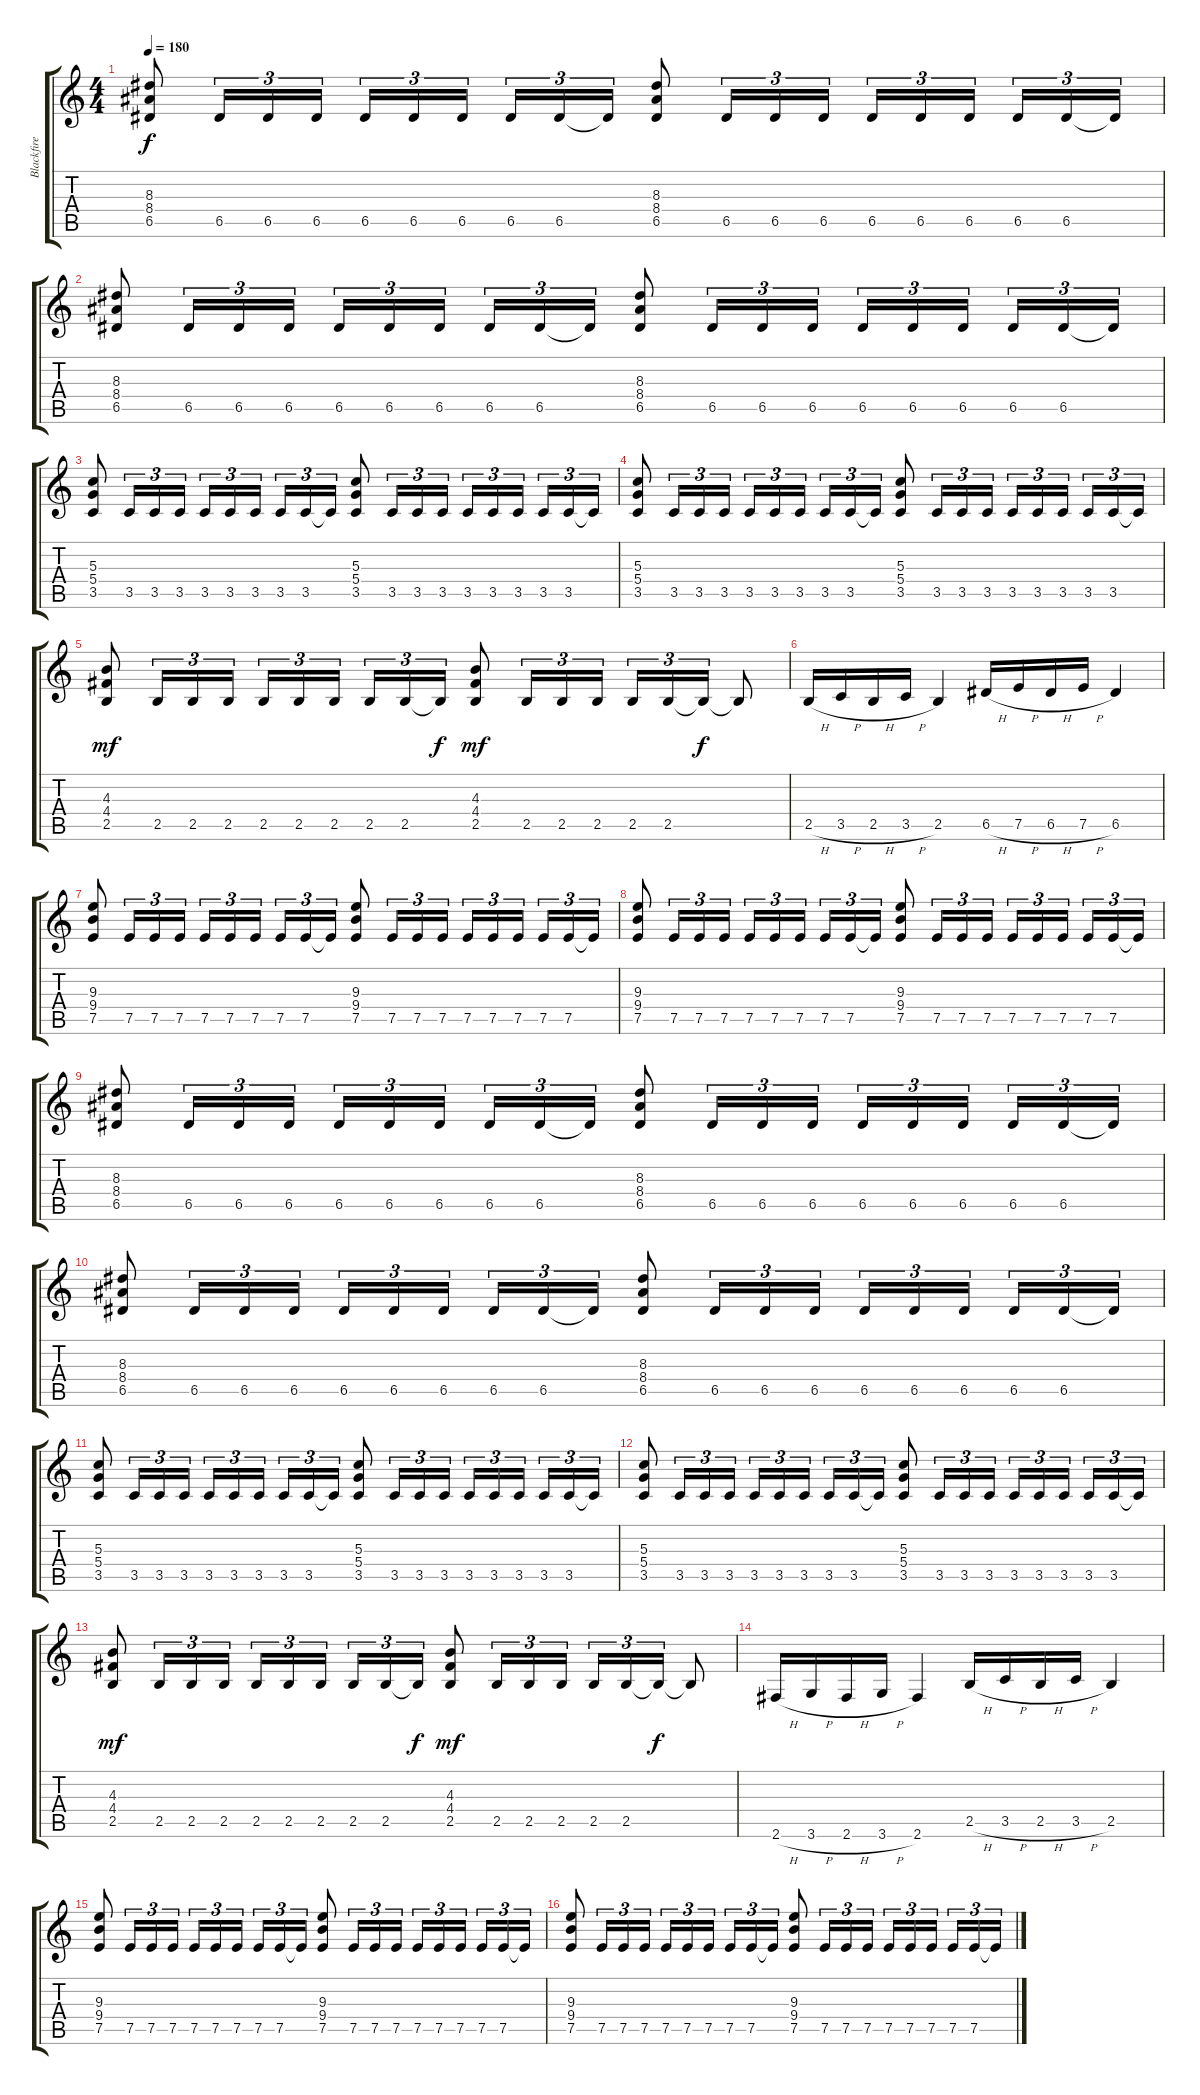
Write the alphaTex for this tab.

\track ("Blackfire (r)" "Blackfire ") {instrument distortionguitar}
\staff {score tabs}
\tuning (E4 B3 G3 D3 A2 E2) {hide}
\ts (4 4)
\tempo 180
\clef g2
\ks c
(8.3 8.4 6.5).8{dy f} 6.5.16{tu (3 2)} 6.5.16{tu (3 2)} 6.5.16{tu (3 2)} 6.5.16{tu (3 2)} 6.5.16{tu (3 2)} 6.5.16{tu (3 2) beam splitsecondary} 6.5.16{tu (3 2)} 6.5.16{tu (3 2)} 6.5{t}.16{tu (3 2)} (8.3 8.4 6.5).8 6.5.16{tu (3 2)} 6.5.16{tu (3 2)} 6.5.16{tu (3 2)} 6.5.16{tu (3 2)} 6.5.16{tu (3 2)} 6.5.16{tu (3 2) beam splitsecondary} 6.5.16{tu (3 2)} 6.5.16{tu (3 2)} 6.5{t}.16{tu (3 2)} |
(8.3 8.4 6.5).8 6.5.16{tu (3 2)} 6.5.16{tu (3 2)} 6.5.16{tu (3 2)} 6.5.16{tu (3 2)} 6.5.16{tu (3 2)} 6.5.16{tu (3 2) beam splitsecondary} 6.5.16{tu (3 2)} 6.5.16{tu (3 2)} 6.5{t}.16{tu (3 2)} (8.3 8.4 6.5).8 6.5.16{tu (3 2)} 6.5.16{tu (3 2)} 6.5.16{tu (3 2)} 6.5.16{tu (3 2)} 6.5.16{tu (3 2)} 6.5.16{tu (3 2) beam splitsecondary} 6.5.16{tu (3 2)} 6.5.16{tu (3 2)} 6.5{t}.16{tu (3 2)} |
(5.3 5.4 3.5).8 3.5.16{tu (3 2)} 3.5.16{tu (3 2)} 3.5.16{tu (3 2)} 3.5.16{tu (3 2)} 3.5.16{tu (3 2)} 3.5.16{tu (3 2) beam splitsecondary} 3.5.16{tu (3 2)} 3.5.16{tu (3 2)} 3.5{t}.16{tu (3 2)} (5.3 5.4 3.5).8 3.5.16{tu (3 2)} 3.5.16{tu (3 2)} 3.5.16{tu (3 2)} 3.5.16{tu (3 2)} 3.5.16{tu (3 2)} 3.5.16{tu (3 2) beam splitsecondary} 3.5.16{tu (3 2)} 3.5.16{tu (3 2)} 3.5{t}.16{tu (3 2)} |
(5.3 5.4 3.5).8 3.5.16{tu (3 2)} 3.5.16{tu (3 2)} 3.5.16{tu (3 2)} 3.5.16{tu (3 2)} 3.5.16{tu (3 2)} 3.5.16{tu (3 2) beam splitsecondary} 3.5.16{tu (3 2)} 3.5.16{tu (3 2)} 3.5{t}.16{tu (3 2)} (5.3 5.4 3.5).8 3.5.16{tu (3 2)} 3.5.16{tu (3 2)} 3.5.16{tu (3 2)} 3.5.16{tu (3 2)} 3.5.16{tu (3 2)} 3.5.16{tu (3 2) beam splitsecondary} 3.5.16{tu (3 2)} 3.5.16{tu (3 2)} 3.5{t}.16{tu (3 2)} |
(4.3 4.4 2.5).8{dy mf} 2.5.16{tu (3 2)} 2.5.16{tu (3 2)} 2.5.16{tu (3 2)} 2.5.16{tu (3 2)} 2.5.16{tu (3 2)} 2.5.16{tu (3 2) beam splitsecondary} 2.5.16{tu (3 2)} 2.5.16{tu (3 2)} 2.5{t}.16{tu (3 2) dy f} (4.3 4.4 2.5).8{dy mf} 2.5.16{tu (3 2)} 2.5.16{tu (3 2)} 2.5.16{tu (3 2)} 2.5.16{tu (3 2)} 2.5.16{tu (3 2)} 2.5{t}.16{tu (3 2) dy f} 2.5{t}.8 |
2.5{h}.16 3.5{h}.16 2.5{h}.16 3.5{h}.16 2.5.4 6.5{h}.16 7.5{h}.16 6.5{h}.16 7.5{h}.16 6.5.4 |
(9.3 9.4 7.5).8 7.5.16{tu (3 2)} 7.5.16{tu (3 2)} 7.5.16{tu (3 2)} 7.5.16{tu (3 2)} 7.5.16{tu (3 2)} 7.5.16{tu (3 2) beam splitsecondary} 7.5.16{tu (3 2)} 7.5.16{tu (3 2)} 7.5{t}.16{tu (3 2)} (9.3 9.4 7.5).8 7.5.16{tu (3 2)} 7.5.16{tu (3 2)} 7.5.16{tu (3 2)} 7.5.16{tu (3 2)} 7.5.16{tu (3 2)} 7.5.16{tu (3 2) beam splitsecondary} 7.5.16{tu (3 2)} 7.5.16{tu (3 2)} 7.5{t}.16{tu (3 2)} |
(9.3 9.4 7.5).8 7.5.16{tu (3 2)} 7.5.16{tu (3 2)} 7.5.16{tu (3 2)} 7.5.16{tu (3 2)} 7.5.16{tu (3 2)} 7.5.16{tu (3 2) beam splitsecondary} 7.5.16{tu (3 2)} 7.5.16{tu (3 2)} 7.5{t}.16{tu (3 2)} (9.3 9.4 7.5).8 7.5.16{tu (3 2)} 7.5.16{tu (3 2)} 7.5.16{tu (3 2)} 7.5.16{tu (3 2)} 7.5.16{tu (3 2)} 7.5.16{tu (3 2) beam splitsecondary} 7.5.16{tu (3 2)} 7.5.16{tu (3 2)} 7.5{t}.16{tu (3 2)} |
(8.3 8.4 6.5).8 6.5.16{tu (3 2)} 6.5.16{tu (3 2)} 6.5.16{tu (3 2)} 6.5.16{tu (3 2)} 6.5.16{tu (3 2)} 6.5.16{tu (3 2) beam splitsecondary} 6.5.16{tu (3 2)} 6.5.16{tu (3 2)} 6.5{t}.16{tu (3 2)} (8.3 8.4 6.5).8 6.5.16{tu (3 2)} 6.5.16{tu (3 2)} 6.5.16{tu (3 2)} 6.5.16{tu (3 2)} 6.5.16{tu (3 2)} 6.5.16{tu (3 2) beam splitsecondary} 6.5.16{tu (3 2)} 6.5.16{tu (3 2)} 6.5{t}.16{tu (3 2)} |
(8.3 8.4 6.5).8 6.5.16{tu (3 2)} 6.5.16{tu (3 2)} 6.5.16{tu (3 2)} 6.5.16{tu (3 2)} 6.5.16{tu (3 2)} 6.5.16{tu (3 2) beam splitsecondary} 6.5.16{tu (3 2)} 6.5.16{tu (3 2)} 6.5{t}.16{tu (3 2)} (8.3 8.4 6.5).8 6.5.16{tu (3 2)} 6.5.16{tu (3 2)} 6.5.16{tu (3 2)} 6.5.16{tu (3 2)} 6.5.16{tu (3 2)} 6.5.16{tu (3 2) beam splitsecondary} 6.5.16{tu (3 2)} 6.5.16{tu (3 2)} 6.5{t}.16{tu (3 2)} |
(5.3 5.4 3.5).8 3.5.16{tu (3 2)} 3.5.16{tu (3 2)} 3.5.16{tu (3 2)} 3.5.16{tu (3 2)} 3.5.16{tu (3 2)} 3.5.16{tu (3 2) beam splitsecondary} 3.5.16{tu (3 2)} 3.5.16{tu (3 2)} 3.5{t}.16{tu (3 2)} (5.3 5.4 3.5).8 3.5.16{tu (3 2)} 3.5.16{tu (3 2)} 3.5.16{tu (3 2)} 3.5.16{tu (3 2)} 3.5.16{tu (3 2)} 3.5.16{tu (3 2) beam splitsecondary} 3.5.16{tu (3 2)} 3.5.16{tu (3 2)} 3.5{t}.16{tu (3 2)} |
(5.3 5.4 3.5).8 3.5.16{tu (3 2)} 3.5.16{tu (3 2)} 3.5.16{tu (3 2)} 3.5.16{tu (3 2)} 3.5.16{tu (3 2)} 3.5.16{tu (3 2) beam splitsecondary} 3.5.16{tu (3 2)} 3.5.16{tu (3 2)} 3.5{t}.16{tu (3 2)} (5.3 5.4 3.5).8 3.5.16{tu (3 2)} 3.5.16{tu (3 2)} 3.5.16{tu (3 2)} 3.5.16{tu (3 2)} 3.5.16{tu (3 2)} 3.5.16{tu (3 2) beam splitsecondary} 3.5.16{tu (3 2)} 3.5.16{tu (3 2)} 3.5{t}.16{tu (3 2)} |
(4.3 4.4 2.5).8{dy mf} 2.5.16{tu (3 2)} 2.5.16{tu (3 2)} 2.5.16{tu (3 2)} 2.5.16{tu (3 2)} 2.5.16{tu (3 2)} 2.5.16{tu (3 2) beam splitsecondary} 2.5.16{tu (3 2)} 2.5.16{tu (3 2)} 2.5{t}.16{tu (3 2) dy f} (4.3 4.4 2.5).8{dy mf} 2.5.16{tu (3 2)} 2.5.16{tu (3 2)} 2.5.16{tu (3 2)} 2.5.16{tu (3 2)} 2.5.16{tu (3 2)} 2.5{t}.16{tu (3 2) dy f} 2.5{t}.8 |
2.6{h}.16 3.6{h}.16 2.6{h}.16 3.6{h}.16 2.6.4 2.5{h}.16 3.5{h}.16 2.5{h}.16 3.5{h}.16 2.5.4 |
(9.3 9.4 7.5).8 7.5.16{tu (3 2)} 7.5.16{tu (3 2)} 7.5.16{tu (3 2)} 7.5.16{tu (3 2)} 7.5.16{tu (3 2)} 7.5.16{tu (3 2) beam splitsecondary} 7.5.16{tu (3 2)} 7.5.16{tu (3 2)} 7.5{t}.16{tu (3 2)} (9.3 9.4 7.5).8 7.5.16{tu (3 2)} 7.5.16{tu (3 2)} 7.5.16{tu (3 2)} 7.5.16{tu (3 2)} 7.5.16{tu (3 2)} 7.5.16{tu (3 2) beam splitsecondary} 7.5.16{tu (3 2)} 7.5.16{tu (3 2)} 7.5{t}.16{tu (3 2)} |
(9.3 9.4 7.5).8 7.5.16{tu (3 2)} 7.5.16{tu (3 2)} 7.5.16{tu (3 2)} 7.5.16{tu (3 2)} 7.5.16{tu (3 2)} 7.5.16{tu (3 2) beam splitsecondary} 7.5.16{tu (3 2)} 7.5.16{tu (3 2)} 7.5{t}.16{tu (3 2)} (9.3 9.4 7.5).8 7.5.16{tu (3 2)} 7.5.16{tu (3 2)} 7.5.16{tu (3 2)} 7.5.16{tu (3 2)} 7.5.16{tu (3 2)} 7.5.16{tu (3 2) beam splitsecondary} 7.5.16{tu (3 2)} 7.5.16{tu (3 2)} 7.5{t}.16{tu (3 2)}
